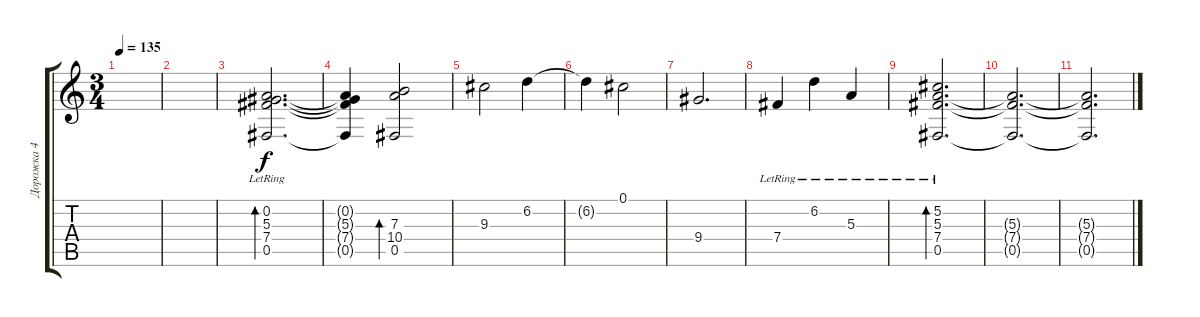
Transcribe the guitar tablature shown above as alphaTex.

\track ("Дорожка 4" "Дорожка 4") {instrument distortionguitar}
\staff {score tabs}
\tuning (Db4 Ab3 E3 B2 Gb2 Db2) {hide}
\ts (3 4)
\tempo 135
\clef g2
\ks c
|
|
(0.2{lr} 5.3{lr} 7.4{lr} 0.5{lr}).2{d bd 240} |
(0.2{t} 5.3{t} 7.4{t} 0.5{t}).4 (7.3 10.4 0.5).2{bd 480} |
9.3.2 6.2.4 |
6.2{t}.4 0.1.2 |
9.4.2{d} |
7.4{lr}.4 6.2{lr}.4 5.3{lr}.4 |
(5.2{lr} 5.3{lr} 7.4{lr} 0.5{lr}).2{d bd 240} |
(5.3{t} 7.4{t} 0.5{t}).2{d} |
(5.3{t} 7.4{t} 0.5{t}).2{d}
